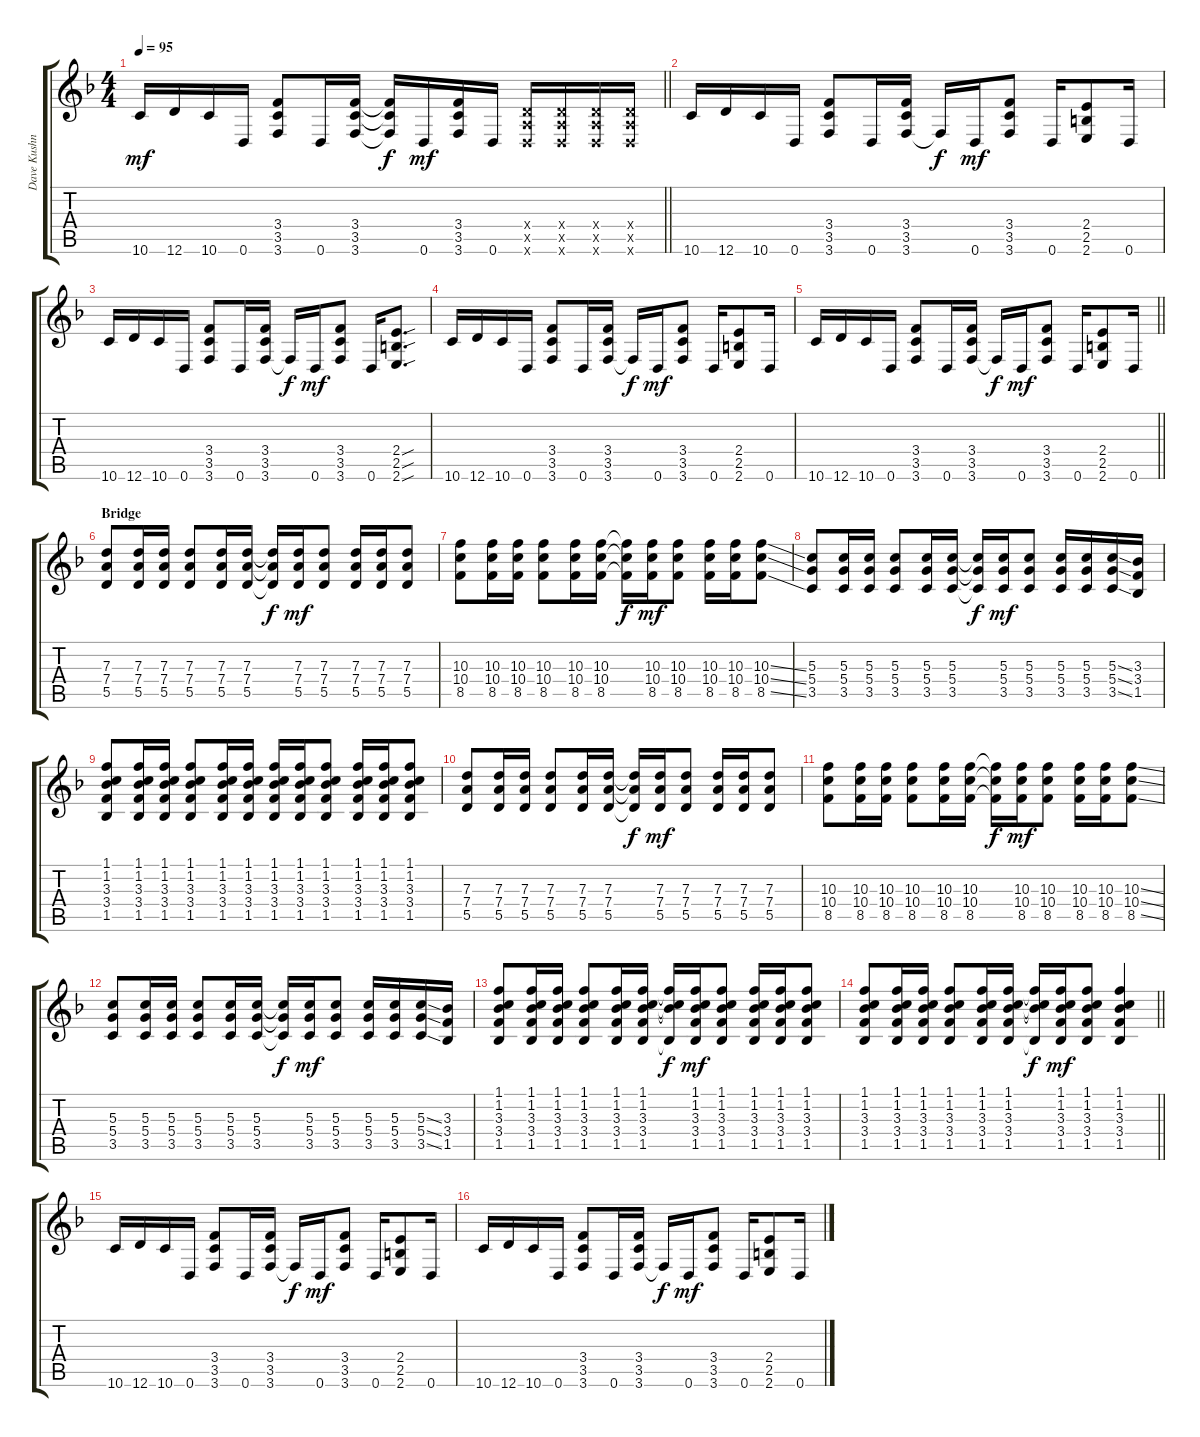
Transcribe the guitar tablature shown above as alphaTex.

\track ("Dave Kushner" "Dave Kushn") {instrument overdrivenguitar}
\staff {score tabs}
\tuning (E4 B3 G3 D3 A2 D2) {hide}
\ts (4 4)
\tempo 95
\clef g2
\barLineRight lightlight
\ks dminor
10.6.16{dy mf} 12.6.16 10.6.16 0.6.16 (3.4 3.5 3.6).8 0.6.16 (3.4 3.5 3.6).16 (3.4{t} 3.5{t} 3.6{t}).16{dy f} 0.6.16{dy mf} (3.4 3.5 3.6).16 0.6.16 (0.4{x} 0.5{x} 0.6{x}).16 (0.4{x} 0.5{x} 0.6{x}).16 (0.4{x} 0.5{x} 0.6{x}).16 (0.4{x} 0.5{x} 0.6{x}).16 |
10.6.16 12.6.16 10.6.16 0.6.16 (3.4 3.5 3.6).8 0.6.16 (3.4 3.5 3.6).16 3.6{t}.16{dy f} 0.6.16{dy mf} (3.4 3.5 3.6).8 0.6.16 (2.4 2.5 2.6).8 0.6.16 |
10.6.16 12.6.16 10.6.16 0.6.16 (3.4 3.5 3.6).8 0.6.16 (3.4 3.5 3.6).16 3.6{t}.16{dy f} 0.6.16{dy mf} (3.4 3.5 3.6).8 0.6.16 (2.4{sou} 2.5{sou} 2.6{sou}).8{d} |
10.6.16 12.6.16 10.6.16 0.6.16 (3.4 3.5 3.6).8 0.6.16 (3.4 3.5 3.6).16 3.6{t}.16{dy f} 0.6.16{dy mf} (3.4 3.5 3.6).8 0.6.16 (2.4 2.5 2.6).8 0.6.16 |
\barLineRight lightlight
10.6.16 12.6.16 10.6.16 0.6.16 (3.4 3.5 3.6).8 0.6.16 (3.4 3.5 3.6).16 3.6{t}.16{dy f} 0.6.16{dy mf} (3.4 3.5 3.6).8 0.6.16 (2.4 2.5 2.6).8 0.6.16 |
\section ("" "Bridge")
(7.3 7.4 5.5).8 (7.3 7.4 5.5).16 (7.3 7.4 5.5).16 (7.3 7.4 5.5).8 (7.3 7.4 5.5).16 (7.3 7.4 5.5).16 (7.3{t} 7.4{t} 5.5{t}).16{dy f} (7.3 7.4 5.5).16{dy mf} (7.3 7.4 5.5).8 (7.3 7.4 5.5).16 (7.3 7.4 5.5).16 (7.3 7.4 5.5).8 |
(10.3 10.4 8.5).8 (10.3 10.4 8.5).16 (10.3 10.4 8.5).16 (10.3 10.4 8.5).8 (10.3 10.4 8.5).16 (10.3 10.4 8.5).16 (10.3{t} 10.4{t} 8.5{t}).16{dy f} (10.3 10.4 8.5).16{dy mf} (10.3 10.4 8.5).8 (10.3 10.4 8.5).16 (10.3 10.4 8.5).16 (10.3{ss} 10.4{ss} 8.5{ss}).8 |
(5.3 5.4 3.5).8 (5.3 5.4 3.5).16 (5.3 5.4 3.5).16 (5.3 5.4 3.5).8 (5.3 5.4 3.5).16 (5.3 5.4 3.5).16 (5.3{t} 5.4{t} 3.5{t}).16{dy f} (5.3 5.4 3.5).16{dy mf} (5.3 5.4 3.5).8 (5.3 5.4 3.5).16 (5.3 5.4 3.5).16 (5.3{ss} 5.4{ss} 3.5{ss}).16 (3.3 3.4 1.5).16 |
(1.1 1.2 3.3 3.4 1.5).8 (1.1 1.2 3.3 3.4 1.5).16 (1.1 1.2 3.3 3.4 1.5).16 (1.1 1.2 3.3 3.4 1.5).8 (1.1 1.2 3.3 3.4 1.5).16 (1.1 1.2 3.3 3.4 1.5).16 (1.1 1.2 3.3 3.4 1.5).16 (1.1 1.2 3.3 3.4 1.5).16 (1.1 1.2 3.3 3.4 1.5).8 (1.1 1.2 3.3 3.4 1.5).16 (1.1 1.2 3.3 3.4 1.5).16 (1.1 1.2 3.3 3.4 1.5).8 |
(7.3 7.4 5.5).8 (7.3 7.4 5.5).16 (7.3 7.4 5.5).16 (7.3 7.4 5.5).8 (7.3 7.4 5.5).16 (7.3 7.4 5.5).16 (7.3{t} 7.4{t} 5.5{t}).16{dy f} (7.3 7.4 5.5).16{dy mf} (7.3 7.4 5.5).8 (7.3 7.4 5.5).16 (7.3 7.4 5.5).16 (7.3 7.4 5.5).8 |
(10.3 10.4 8.5).8 (10.3 10.4 8.5).16 (10.3 10.4 8.5).16 (10.3 10.4 8.5).8 (10.3 10.4 8.5).16 (10.3 10.4 8.5).16 (10.3{t} 10.4{t} 8.5{t}).16{dy f} (10.3 10.4 8.5).16{dy mf} (10.3 10.4 8.5).8 (10.3 10.4 8.5).16 (10.3 10.4 8.5).16 (10.3{ss} 10.4{ss} 8.5{ss}).8 |
(5.3 5.4 3.5).8 (5.3 5.4 3.5).16 (5.3 5.4 3.5).16 (5.3 5.4 3.5).8 (5.3 5.4 3.5).16 (5.3 5.4 3.5).16 (5.3{t} 5.4{t} 3.5{t}).16{dy f} (5.3 5.4 3.5).16{dy mf} (5.3 5.4 3.5).8 (5.3 5.4 3.5).16 (5.3 5.4 3.5).16 (5.3{ss} 5.4{ss} 3.5{ss}).16 (3.3 3.4 1.5).16 |
(1.1 1.2 3.3 3.4 1.5).8 (1.1 1.2 3.3 3.4 1.5).16 (1.1 1.2 3.3 3.4 1.5).16 (1.1 1.2 3.3 3.4 1.5).8 (1.1 1.2 3.3 3.4 1.5).16 (1.1 1.2 3.3 3.4 1.5).16 (1.1{t} 1.2{t} 3.3{t} 1.5{t}).16{dy f} (1.1 1.2 3.3 3.4 1.5).16{dy mf} (1.1 1.2 3.3 3.4 1.5).8 (1.1 1.2 3.3 3.4 1.5).16 (1.1 1.2 3.3 3.4 1.5).16 (1.1 1.2 3.3 3.4 1.5).8 |
\barLineRight lightlight
(1.1 1.2 3.3 3.4 1.5).8 (1.1 1.2 3.3 3.4 1.5).16 (1.1 1.2 3.3 3.4 1.5).16 (1.1 1.2 3.3 3.4 1.5).8 (1.1 1.2 3.3 3.4 1.5).16 (1.1 1.2 3.3 3.4 1.5).16 (1.1{t} 1.2{t} 3.3{t} 1.5{t}).16{dy f} (1.1 1.2 3.3 3.4 1.5).16{dy mf} (1.1 1.2 3.3 3.4 1.5).8 (1.1 1.2 3.3 3.4 1.5).4 |
10.6.16 12.6.16 10.6.16 0.6.16 (3.4 3.5 3.6).8 0.6.16 (3.4 3.5 3.6).16 3.6{t}.16{dy f} 0.6.16{dy mf} (3.4 3.5 3.6).8 0.6.16 (2.4 2.5 2.6).8 0.6.16 |
10.6.16 12.6.16 10.6.16 0.6.16 (3.4 3.5 3.6).8 0.6.16 (3.4 3.5 3.6).16 3.6{t}.16{dy f} 0.6.16{dy mf} (3.4 3.5 3.6).8 0.6.16 (2.4 2.5 2.6).8 0.6.16
